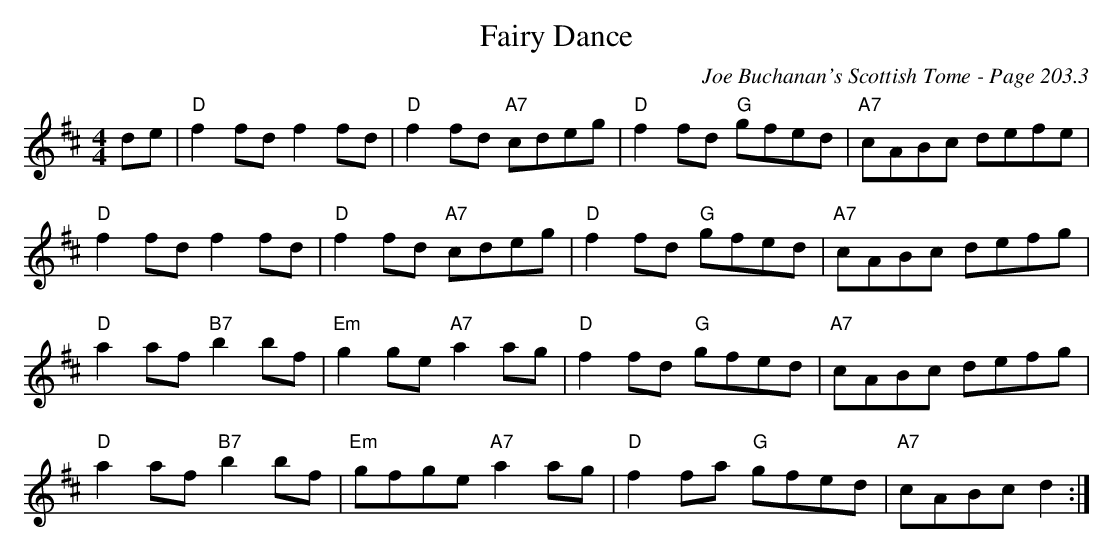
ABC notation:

X:1
T:Fairy Dance
C:Joe Buchanan's Scottish Tome - Page 203.3
L:1/8
M:4/4
K:Dmaj
de | "D"f2fd f2fd | "D"f2fd "A7"cdeg | "D"f2fd "G"gfed | "A7"cABc defe |
"D"f2fd f2fd | "D"f2fd "A7"cdeg | "D"f2fd "G"gfed | "A7"cABc defg |
"D"a2af "B7"b2bf | "Em"g2ge "A7"a2ag | "D"f2fd "G"gfed | "A7"cABc defg |
"D"a2af "B7"b2bf | "Em"gfge "A7"a2ag | "D"f2fa "G"gfed | "A7"cABc d2 :|
